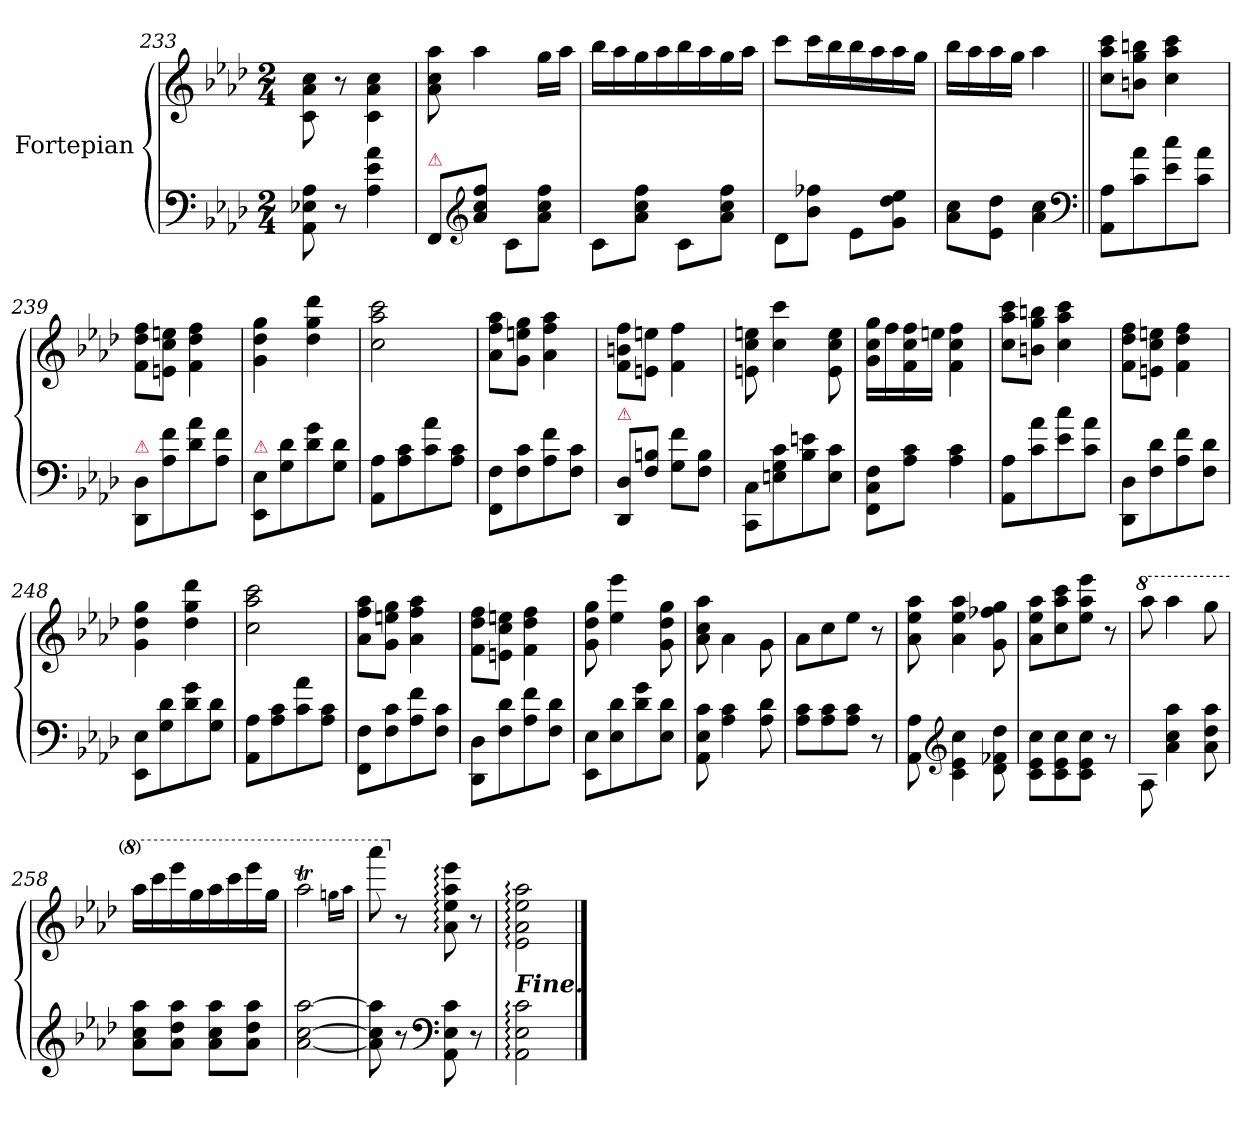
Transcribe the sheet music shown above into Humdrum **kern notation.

**kern	**kern
*part1	*part1
*staff2	*staff1
*I"Fortepian	*
*clefF4	*clefG2
*k[b-e-a-d-]	*k[b-e-a-d-]
*M2/4	*M2/4
=233	=233
8AA-\ 8E-X\ 8A-\	8c\ 8a-\ 8cc\
8r	8r
4A-\ 4e-\ 4a-\	4c\ 4a-\ 4cc\
=234	=234
!LO:TX:a:color=crimson:t=⚠	!
8FF/L	8a-\ 8cc\ 8aa-\
*clefG2	*
8a-\ 8cc\ 8ff\J	4aa-\
8c\L	.
8a-\ 8cc\ 8ff\J	16gg\LL
.	16aa-\JJ
=235	=235
8c\L	16bb-\LL
.	16aa-\
8a-\ 8cc\ 8ff\J	16gg\
.	16aa-\
8c\L	16bb-\
.	16aa-\
8a-\ 8cc\ 8ff\J	16gg\
.	16aa-\JJ
=236	=236
8d-\L	8ccc\L
8b-\ 8ff-X\J	16ccc\L
.	16bb-\
8e-\L	16bb-\
.	16aa-\
8g\ 8dd-\ 8ee-\J	16aa-\
.	16gg\JJ
=237	=237
8a-\ 8cc\L	16bb-\LL
.	16aa-\
8e-\ 8dd-\J	16aa-\
.	16gg\JJ
4a-\ 4cc\	4aa-\
*clefF4	*
=238||	=238||
8AA-\ 8A-\L	8cc\ 8aa-\ 8ccc\L
8c\ 8a-\	8bn\ 8gg\ 8bbn\J
8e-\ 8cc\	4cc\ 4aa-\ 4ccc\
8c\ 8a-\J	.
=239	=239
!LO:TX:a:color=crimson:t=⚠	!
8DD-/ 8D-/L	8f\ 8dd-\ 8ff\L
8A-\ 8f\	8en\ 8cc\ 8een\J
8d-\ 8a-\	4f\ 4dd-\ 4ff\
8A-\ 8f\J	.
=240	=240
!LO:TX:a:color=crimson:t=⚠	!
8EE-/ 8E-/L	4g\ 4dd-\ 4gg\
8G\ 8d-\	.
8d-\ 8g\	4dd-\ 4gg\ 4ddd-\
8G\ 8d-\J	.
=241	=241
8AA-\ 8A-\L	2cc\ 2aa-\ 2ccc\
8A-\ 8c\	.
8c\ 8a-\	.
8A-\ 8c\J	.
=242	=242
8FF\ 8F\L	8a-\ 8ff\ 8aa-\L
8F\ 8c\	8g\ 8een\ 8gg\J
8A-\ 8f\	4a-\ 4ff\ 4aa-\
8F\ 8c\J	.
=243	=243
!LO:TX:a:color=crimson:t=⚠	!
8DD-/ 8D-/L	8f\ 8bn\ 8ff\L
8F\ 8Bn\J	8en\ 8een\J
8G\ 8f\L	4f\ 4ff\
8F\ 8B\J	.
=244	=244
8CC\ 8C\L	8en\ 8cc\ 8een\
8En\ 8G\ 8c\	4cc\ 4ccc\
8B-\ 8en\	.
8E\ 8c\J	8e\ 8cc\ 8ee\
=245	=245
8FF\ 8C\ 8F\L	16g\ 16cc\ 16gg\LL
.	16ff\
8A-\ 8c\J	16f\ 16cc\ 16ff\
.	16een\JJ
4A-\ 4c\	4f\ 4cc\ 4ff\
=246	=246
8AA-\ 8A-\L	8cc\ 8aa-\ 8ccc\L
8c\ 8a-\	8bn\ 8gg\ 8bbn\J
8e-\ 8cc\	4cc\ 4aa-\ 4ccc\
8c\ 8a-\J	.
=247	=247
8DD-\ 8D-\L	8f\ 8dd-\ 8ff\L
8F\ 8d-\	8en\ 8cc\ 8een\J
8A-\ 8f\	4f\ 4dd-\ 4ff\
8F\ 8d-\J	.
=248	=248
8EE-\ 8E-\L	4g\ 4dd-\ 4gg\
8G\ 8d-\	.
8d-\ 8g\	4dd-\ 4gg\ 4ddd-\
8G\ 8d-\J	.
=249	=249
8AA-\ 8A-\L	2cc\ 2aa-\ 2ccc\
8A-\ 8c\	.
8c\ 8a-\	.
8A-\ 8c\J	.
=250	=250
8FF\ 8F\L	8a-\ 8ff\ 8aa-\L
8F\ 8c\	8g\ 8een\ 8gg\J
8A-\ 8f\	4a-\ 4ff\ 4aa-\
8F\ 8c\J	.
=251	=251
8DD-\ 8D-\L	8f\ 8dd-\ 8ff\L
8F\ 8d-\	8en\ 8cc\ 8een\J
8A-\ 8f\	4f\ 4dd-\ 4ff\
8F\ 8d-\J	.
=252	=252
8EE-\ 8E-\L	8g\ 8dd-\ 8gg\
8E-\ 8d-\	4ee-\ 4eee-\
8d-\ 8g\	.
8E-\ 8d-\J	8g\ 8dd-\ 8gg\
=253	=253
8AA-\ 8E-\ 8c\	8a-\ 8cc\ 8aa-\
4A-\ 4c\	4a-\
8A-\ 8d-\	8g\
=254	=254
8A-\ 8c\L	8a-\L
8A-\ 8c\	8cc\
8A-\ 8c\J	8ee-\J
8r	8r
=255	=255
8AA-\ 8A-\	8a-\ 8ee-\ 8aa-\
*clefG2	*
4c\ 4e-\ 4cc\	4a-\ 4ee-\ 4aa-\
8d-\ 8f-X\ 8dd-\	8g\ 8ff-X\ 8gg\
=256	=256
8c\ 8e-\ 8cc\L	8a-\ 8ee-\ 8aa-\L
8c\ 8e-\ 8cc\	8cc\ 8aa-\ 8ccc\
8c\ 8e-\ 8cc\J	8ee-\ 8aa-\ 8eee-\J
8r	8r
=257	=257
*	*8va
8A-\	8aaa-\
4a-\ 4cc\ 4aa-\	4aaa-\
8a-\ 8dd-\ 8aa-\	8ggg\
=258	=258
8a-\ 8cc\ 8aa-\L	16aaa-\LL
.	16cccc\
8a-\ 8dd-\ 8aa-\J	16eeee-\
.	16ggg\
8a-\ 8cc\ 8aa-\L	16aaa-\
.	16cccc\
8a-\ 8dd-\ 8aa-\J	16eeee-\
.	16ggg\JJ
=259	=259
[2a-\ [2cc\ [2aa-\	2aaa-T\
.	16qqgggn\LL
.	16qqaaa-\JJ
=260	=260
8a-]\ 8cc]\ 8aa-]\	8aaaa-TTT\
*	*X8va
8r	8r
*clefF4	*
8AA-\ 8E-\ 8c\	8a-:\ 8ee-:\ 8aa-:\ 8eee-:\
8r	8r
=261	=261
!LO:TX:a:Bi:t=Fine.	!
2AA-:\ 2E-:\ 2c:\	2e-:\ 2a-:\ 2ee-:\ 2aa-:\
==	==
*-	*-
